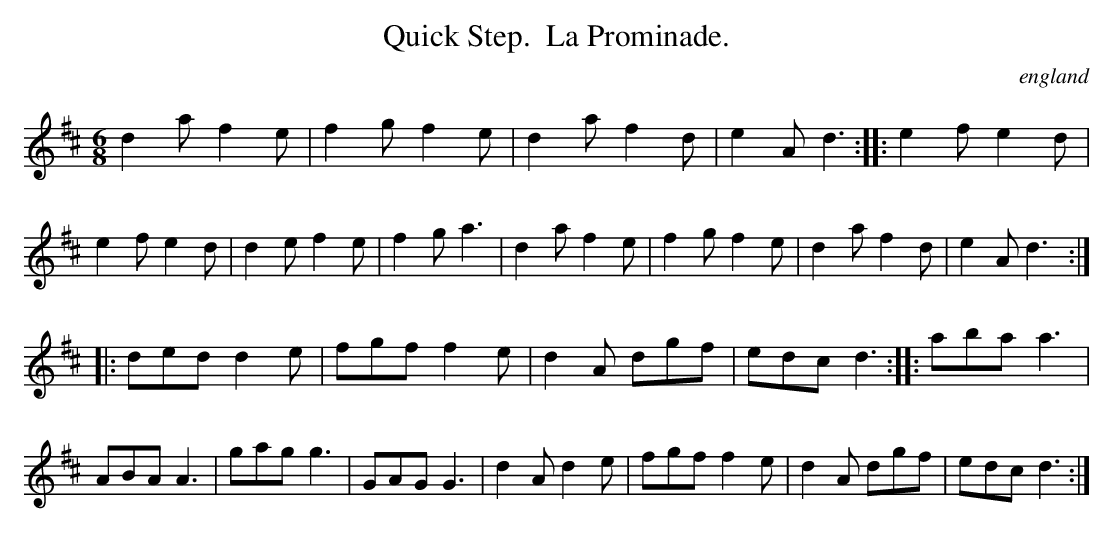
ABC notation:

X:1
T:Quick Step.  La Prominade.
O:england
M:6/8
L:1/8
K:D
d2a f2e|f2g f2e|d2a f2d|e2A d3::\
e2f e2d|e2f e2d|d2e f2e|f2g a3 |\
d2a f2e|f2g f2e|d2a f2d|e2A d3::
ded d2e|fgf f2e|d2A dgf|edc d3::\
aba a3 |ABA A3 |gag g3 |GAG G3 |\
d2A d2e|fgf f2e|d2A dgf|edc d3:|
